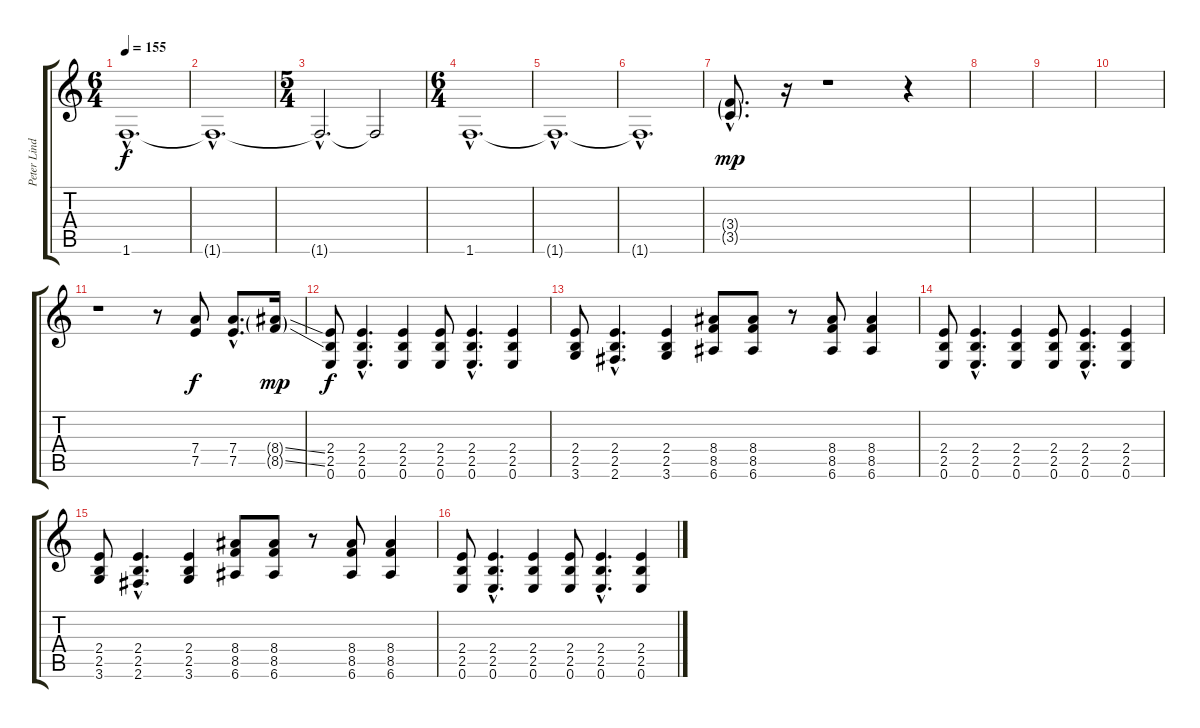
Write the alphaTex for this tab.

\track ("Peter Lindgren" "Peter Lind") {instrument distortionguitar}
\staff {score tabs}
\tuning (E4 B3 G3 D3 A2 E2) {hide}
\ts (6 4)
\tempo 155
\clef g2
\ks c
1.6{hac}.1{d dy f} |
1.6{hac t}.1{d} |
\ts (5 4)
1.6{hac t}.2{d} 1.6{t}.2 |
\ts (6 4)
1.6{hac}.1{d} |
1.6{hac t}.1{d} |
1.6{hac t}.1{d} |
(3.4{g hac} 3.5{g hac}).8{d dy mp} r.16 r.1 r.4 |
|
|
|
r.1 r.8 (7.4 7.5).8{dy f} (7.4{hac} 7.5{hac}).8{d} (8.4{ss g} 8.5{ss g}).16{dy mp} |
(2.4 2.5 0.6).8{dy f} (2.4{hac} 2.5{hac} 0.6{hac}).4{d} (2.4 2.5 0.6).4 (2.4 2.5 0.6).8 (2.4{hac} 2.5{hac} 0.6{hac}).4{d} (2.4 2.5 0.6).4 |
(2.4 2.5 3.6).8 (2.4{hac} 2.5{hac} 2.6{hac}).4{d} (2.4 2.5 3.6).4 (8.4 8.5 6.6).8 (8.4 8.5 6.6).8 r.8 (8.4 8.5 6.6).8 (8.4 8.5 6.6).4 |
(2.4 2.5 0.6).8 (2.4{hac} 2.5{hac} 0.6{hac}).4{d} (2.4 2.5 0.6).4 (2.4 2.5 0.6).8 (2.4{hac} 2.5{hac} 0.6{hac}).4{d} (2.4 2.5 0.6).4 |
(2.4 2.5 3.6).8 (2.4{hac} 2.5{hac} 2.6{hac}).4{d} (2.4 2.5 3.6).4 (8.4 8.5 6.6).8 (8.4 8.5 6.6).8 r.8 (8.4 8.5 6.6).8 (8.4 8.5 6.6).4 |
(2.4 2.5 0.6).8 (2.4{hac} 2.5{hac} 0.6{hac}).4{d} (2.4 2.5 0.6).4 (2.4 2.5 0.6).8 (2.4{hac} 2.5{hac} 0.6{hac}).4{d} (2.4 2.5 0.6).4
